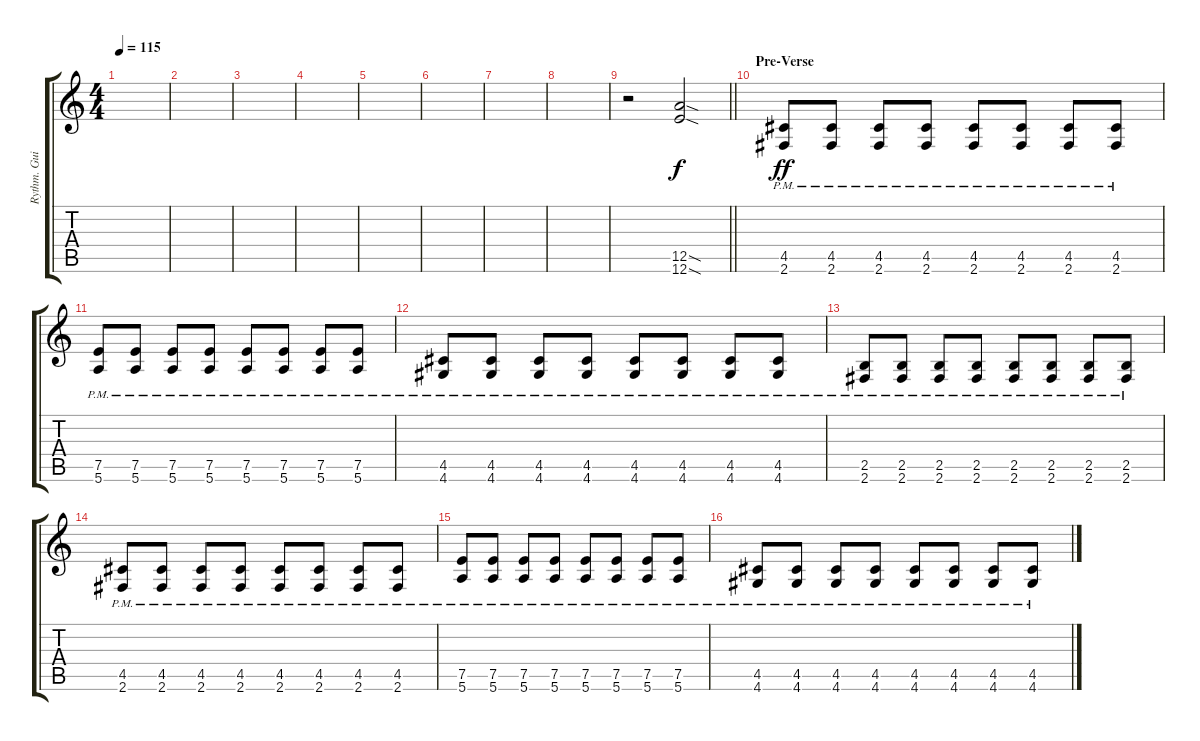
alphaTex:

\track ("Rythm. Guitar" "Rythm. Gui") {instrument distortionguitar}
\staff {score tabs}
\tuning (E4 B3 G3 D3 A2 E2) {hide}
\ts (4 4)
\tempo 115
\clef g2
\ks c
|
|
|
|
|
|
|
|
\barLineRight lightlight
r.2 (12.5{sod} 12.6{sod}).2 |
\section ("" "Pre-Verse")
(4.5{pm} 2.6{pm}).8{dy ff} (4.5{pm} 2.6{pm}).8 (4.5{pm} 2.6{pm}).8 (4.5{pm} 2.6{pm}).8 (4.5{pm} 2.6{pm}).8 (4.5{pm} 2.6{pm}).8 (4.5{pm} 2.6{pm}).8 (4.5{pm} 2.6{pm}).8 |
(7.5{pm} 5.6{pm}).8 (7.5{pm} 5.6{pm}).8 (7.5{pm} 5.6{pm}).8 (7.5{pm} 5.6{pm}).8 (7.5{pm} 5.6{pm}).8 (7.5{pm} 5.6{pm}).8 (7.5{pm} 5.6{pm}).8 (7.5{pm} 5.6{pm}).8 |
(4.5{pm} 4.6{pm}).8 (4.5{pm} 4.6{pm}).8 (4.5{pm} 4.6{pm}).8 (4.5{pm} 4.6{pm}).8 (4.5{pm} 4.6{pm}).8 (4.5{pm} 4.6{pm}).8 (4.5{pm} 4.6{pm}).8 (4.5{pm} 4.6{pm}).8 |
(2.5{pm} 2.6{pm}).8 (2.5{pm} 2.6{pm}).8 (2.5{pm} 2.6{pm}).8 (2.5{pm} 2.6{pm}).8 (2.5{pm} 2.6{pm}).8 (2.5{pm} 2.6{pm}).8 (2.5{pm} 2.6{pm}).8 (2.5{pm} 2.6{pm}).8 |
(4.5{pm} 2.6{pm}).8 (4.5{pm} 2.6{pm}).8 (4.5{pm} 2.6{pm}).8 (4.5{pm} 2.6{pm}).8 (4.5{pm} 2.6{pm}).8 (4.5{pm} 2.6{pm}).8 (4.5{pm} 2.6{pm}).8 (4.5{pm} 2.6{pm}).8 |
(7.5{pm} 5.6{pm}).8 (7.5{pm} 5.6{pm}).8 (7.5{pm} 5.6{pm}).8 (7.5{pm} 5.6{pm}).8 (7.5{pm} 5.6{pm}).8 (7.5{pm} 5.6{pm}).8 (7.5{pm} 5.6{pm}).8 (7.5{pm} 5.6{pm}).8 |
(4.5{pm} 4.6{pm}).8 (4.5{pm} 4.6{pm}).8 (4.5{pm} 4.6{pm}).8 (4.5{pm} 4.6{pm}).8 (4.5{pm} 4.6{pm}).8 (4.5{pm} 4.6{pm}).8 (4.5{pm} 4.6{pm}).8 (4.5{pm} 4.6{pm}).8
